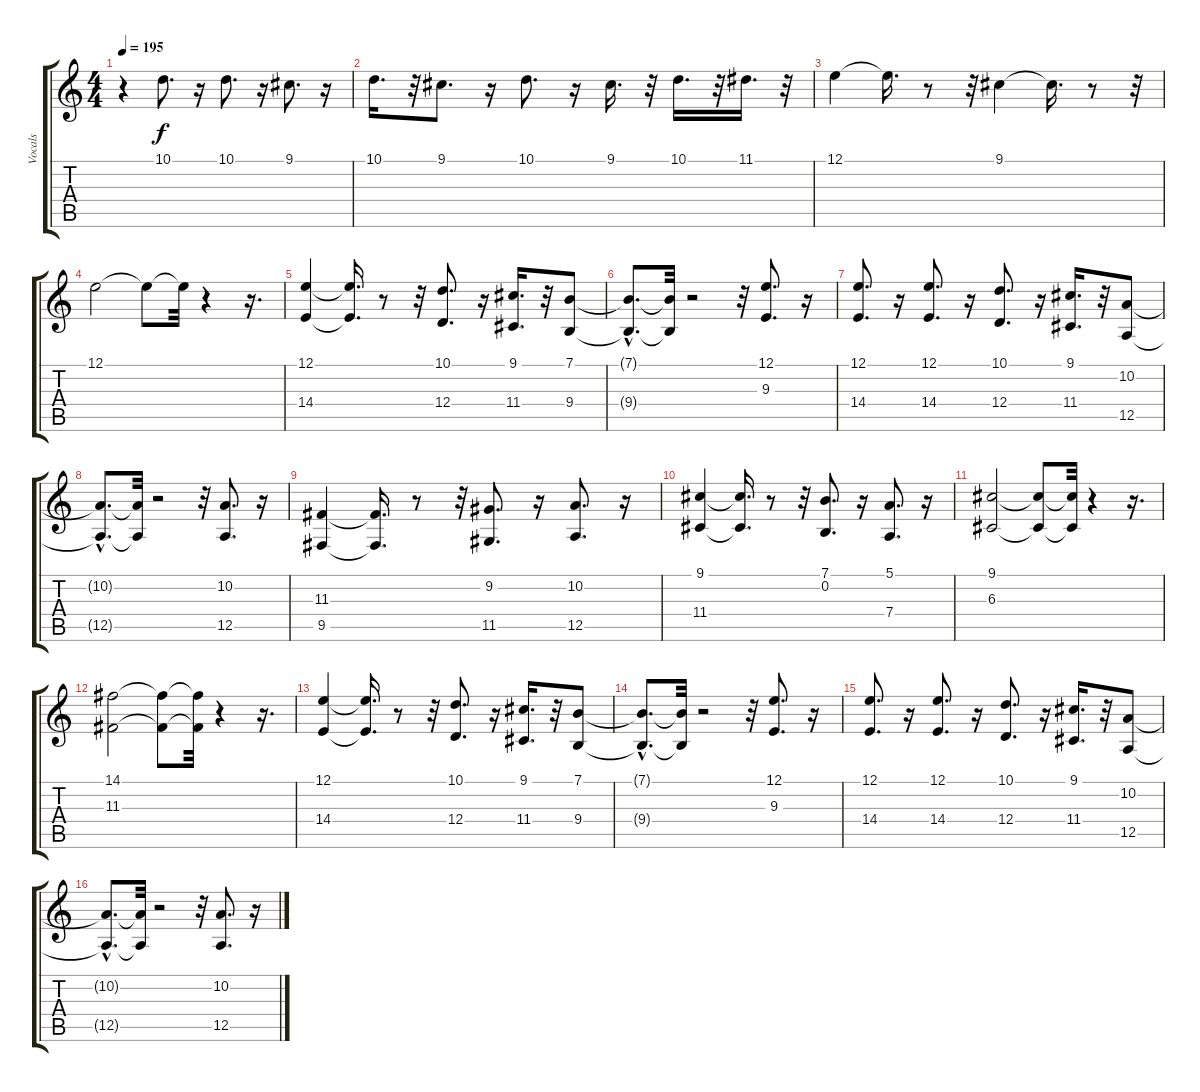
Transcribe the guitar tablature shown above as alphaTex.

\track ("Vocals" "Vocals") {instrument bassoon}
\staff {score tabs}
\tuning (E4 B3 G3 D3 A2 E2) {hide}
\ts (4 4)
\tempo 195
\clef g2
\ks c
r.4{dy f} 10.1.8{d} r.16 10.1.8{d} r.16 9.1.8{d} r.16 |
10.1.16{d} r.32 9.1.8{d} r.16 10.1.8{d} r.16 9.1.16{d} r.32 10.1.16{d} r.32 11.1.16{d} r.32 |
12.1.4 12.1{t}.16{d} r.8 r.32 9.1.4 9.1{t}.16{d} r.8 r.32 |
12.1.2 12.1{t}.8 12.1{t}.32 r.4 r.16{d} |
(12.1 14.4).4 (12.1{t} 14.4{t}).16{d} r.8 r.32 (10.1 12.4).8{d} r.16 (9.1 11.4).16{d} r.32 (7.1 9.4).8 |
(7.1{hac t} 9.4{hac t}).8{d} (7.1{t} 9.4{t}).32 r.2 r.32 (12.1 9.3).8{d} r.16 |
(12.1 14.4).8{d} r.16 (12.1 14.4).8{d} r.16 (10.1 12.4).8{d} r.16 (9.1 11.4).16{d} r.32 (10.2 12.5).8 |
(10.2{hac t} 12.5{hac t}).8{d} (10.2{t} 12.5{t}).32 r.2 r.32 (10.2 12.5).8{d} r.16 |
(11.3 9.5).4 (11.3{t} 9.5{t}).16{d} r.8 r.32 (9.2 11.5).8{d} r.16 (10.2 12.5).8{d} r.16 |
(9.1 11.4).4 (9.1{t} 11.4{t}).16{d} r.8 r.32 (7.1 0.2).8{d} r.16 (5.1 7.4).8{d} r.16 |
(9.1 6.3).2 (9.1{t} 6.3{t}).8 (9.1{t} 6.3{t}).32 r.4 r.16{d} |
(14.1 11.3).2 (14.1{t} 11.3{t}).8 (14.1{t} 11.3{t}).32 r.4 r.16{d} |
(12.1 14.4).4 (12.1{t} 14.4{t}).16{d} r.8 r.32 (10.1 12.4).8{d} r.16 (9.1 11.4).16{d} r.32 (7.1 9.4).8 |
(7.1{hac t} 9.4{hac t}).8{d} (7.1{t} 9.4{t}).32 r.2 r.32 (12.1 9.3).8{d} r.16 |
(12.1 14.4).8{d} r.16 (12.1 14.4).8{d} r.16 (10.1 12.4).8{d} r.16 (9.1 11.4).16{d} r.32 (10.2 12.5).8 |
(10.2{hac t} 12.5{hac t}).8{d} (10.2{t} 12.5{t}).32 r.2 r.32 (10.2 12.5).8{d} r.16
